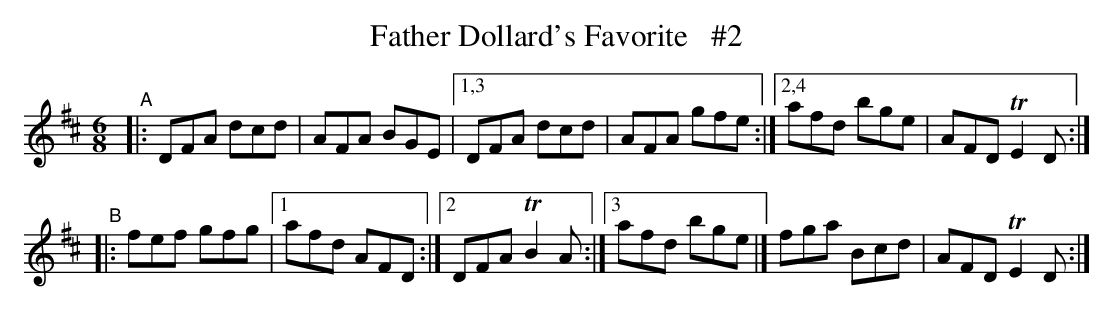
X:1
T: Father Dollard's Favorite   #2
M: 6/8
L: 1/8
K: D
"^A"\
|: DFA dcd | AFA BGE |[1,3 DFA dcd | AFA  gfe :|[2,4 afd bge | AFD TE2D :|
"^B"\
|: fef gfg |[1 afd AFD :|[2 DFA TB2A :|[3 afd bge |] fga Bcd | AFD TE2D :|
